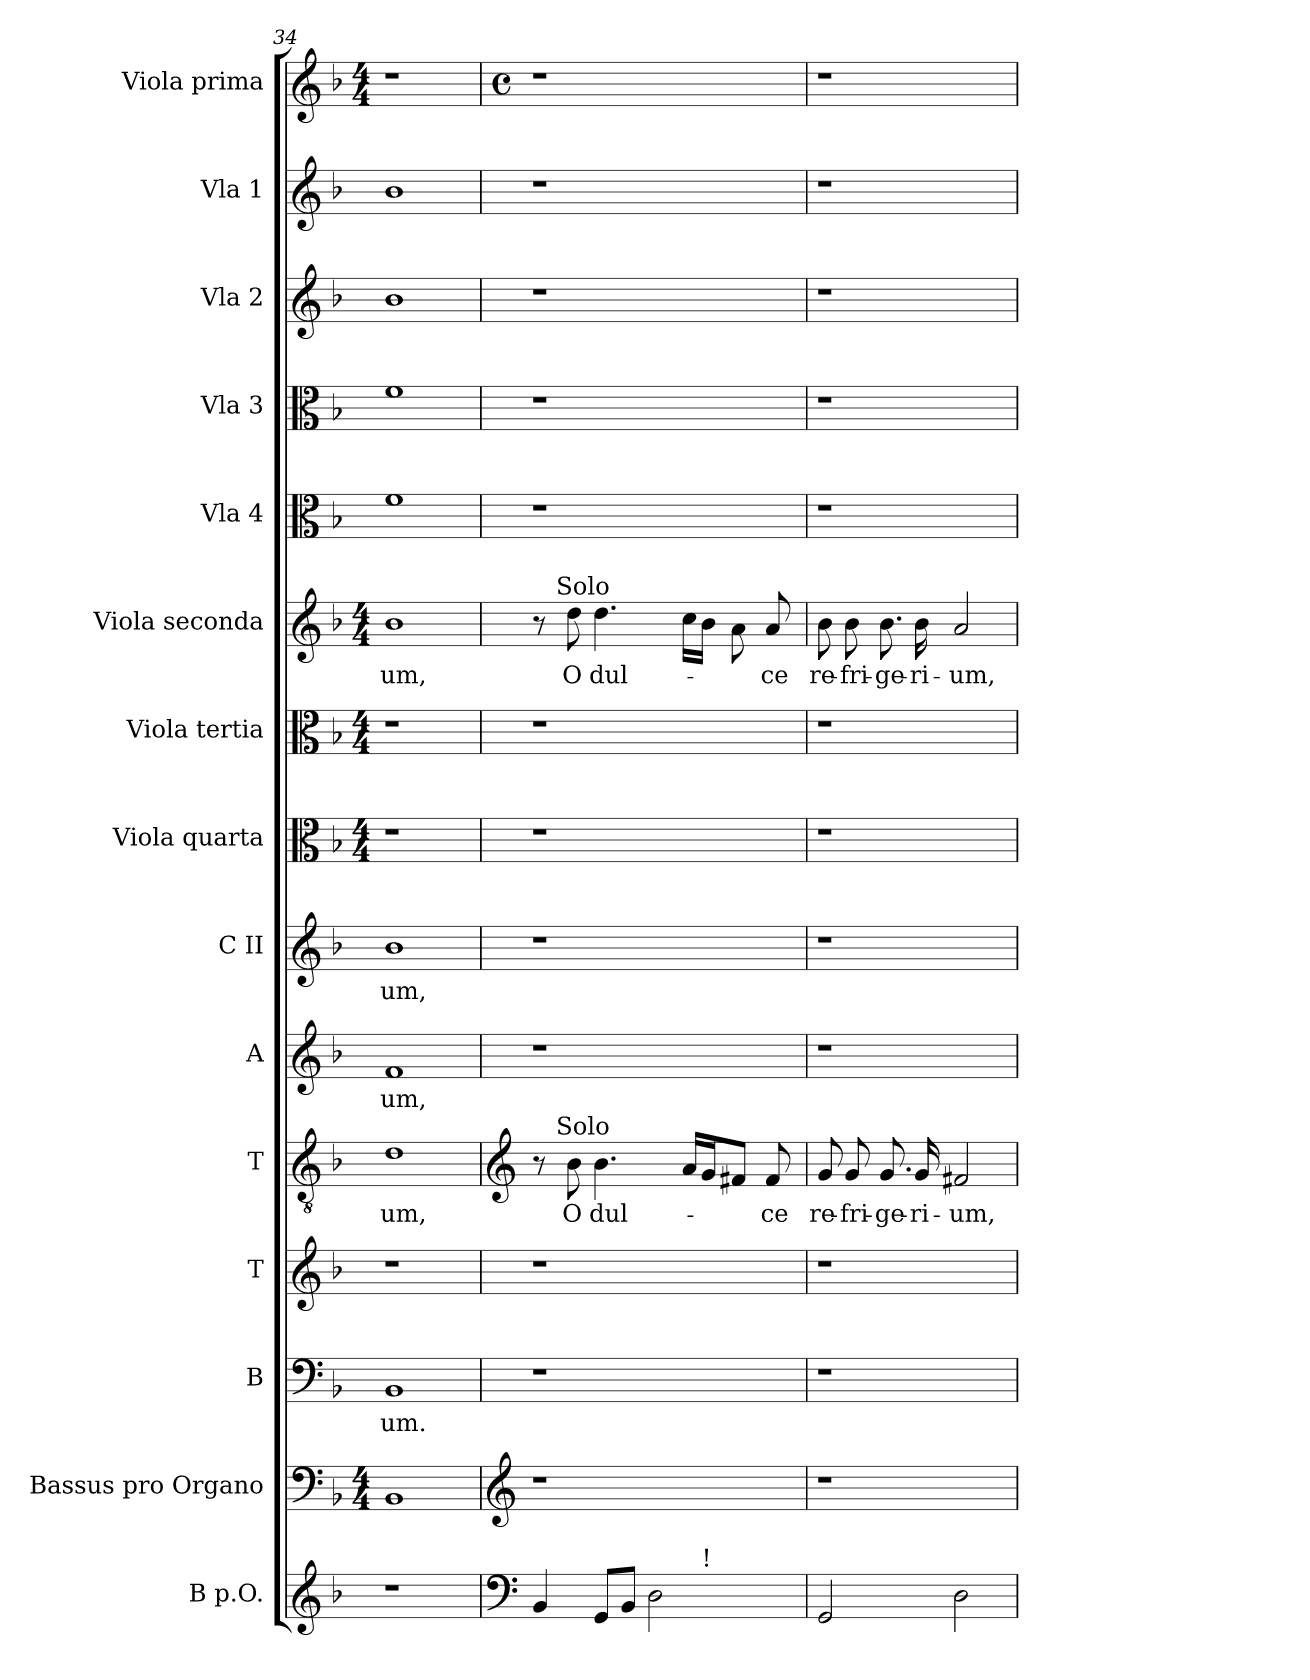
**kern	**kern	**kern	**text	**kern	**kern	**text	**kern	**text	**kern	**text	**kern	**kern	**kern	**text	**kern	**kern	**kern	**kern	**kern
*part15	*part14	*part13	*part13	*part12	*part11	*part11	*part10	*part10	*part9	*part9	*part8	*part7	*part6	*part6	*part5	*part4	*part3	*part2	*part1
*staff15	*staff14	*staff13	*staff13	*staff12	*staff11	*staff11	*staff10	*staff10	*staff9	*staff9	*staff8	*staff7	*staff6	*staff6	*staff5	*staff4	*staff3	*staff2	*staff1
*I"B p.O.	*I"Bassus pro Organo	*I"B	*	*I"T	*I"T	*	*I"A	*	*I"C II	*	*I"Viola quarta	*I"Viola tertia	*I"Viola seconda	*	*I"Vla 4	*I"Vla 3	*I"Vla 2	*I"Vla 1	*I"Viola prima
*I'B p.O.	*I'B p.O.	*I'B	*	*I'T	*I'T	*	*I'A	*	*I'C II	*	*I'Vla 4	*I'Vla 3	*I'Vla 2	*	*I'Vla 4	*I'Vla 3	*I'Vla 2	*I'Vla 1	*I'Vla 1
*clefG2	*clefF4	*clefF4	*	*clefG2	*clefGv2	*	*clefG2	*	*clefG2	*	*clefC3	*clefC3	*clefG2	*	*clefC3	*clefC3	*clefG2	*clefG2	*clefG2
*k[b-]	*k[b-]	*k[b-]	*	*k[b-]	*k[b-]	*	*k[b-]	*	*k[b-]	*	*k[b-]	*k[b-]	*k[b-]	*	*k[b-]	*k[b-]	*k[b-]	*k[b-]	*k[b-]
*F:	*F:	*F:	*	*F:	*F:	*	*F:	*	*F:	*	*F:	*F:	*F:	*	*F:	*F:	*F:	*F:	*F:
*	*M4/4	*	*	*	*	*	*	*	*	*	*M4/4	*M4/4	*M4/4	*	*	*	*	*	*M4/4
=34	=34	=34	=34	=34	=34	=34	=34	=34	=34	=34	=34	=34	=34	=34	=34	=34	=34	=34	=34
!	!	!	!LO:LY:b	!	!	!LO:LY:b	!	!LO:LY:b	!	!LO:LY:b	!	!	!	!LO:LY:b	!	!	!	!	!
1r	1BB-	1BB-	-um.	1r	1d	-um,	1f	-um,	1b-	-um,	1r	1r	1b-	-um,	1f	1f	1b-	1b-	1r
!!LO:PB:g=z
=35	=35	=35	=35	=35	=35	=35	=35	=35	=35	=35	=35	=35	=35	=35	=35	=35	=35	=35	=35
*clefF4	*clefG2	*	*	*	*clefG2	*	*	*	*	*	*	*	*	*	*	*	*	*	*
*	*	*	*	*	*	*	*	*	*	*	*	*	*	*	*	*	*	*	*M4/4
*	*	*	*	*	*	*	*	*	*	*	*	*	*	*	*	*	*	*	*met(c)
!LO:TX:b:t=Tobias Haak 2024	!	!	!	!	!	!	!	!	!	!	!	!	!	!	!	!	!	!	!
*^	*	*	*	*	*^	*	*	*	*	*	*	*	*^	*	*	*	*	*	*
4BB-/	2ryy	1r	1r	.	1r	8r	16.ryy	.	1r	.	1r	.	1r	1r	8r	16.ryy	.	1r	1r	1r	1r	1r
!	!	!	!	!	!	!	!	!	!	!	!	!	!	!	!	!LO:TX:a:t=Solo	!	!	!	!	!	!
!	!	!	!	!	!	!	!LO:TX:a:t=Solo	!	!	!	!	!	!	!	!	!	!	!	!	!	!	!
.	.	.	.	.	.	.	2ryy	.	.	.	.	.	.	.	.	2ryy	.	.	.	.	.	.
!	!	!	!	!	!	!	!	!LO:LY:b	!	!	!	!	!	!	!	!	!LO:LY:b	!	!	!	!	!
.	.	.	.	.	.	8b-\	.	O	.	.	.	.	.	.	8dd\	.	O	.	.	.	.	.
!	!	!	!	!	!	!	!	!LO:LY:b	!	!	!	!	!	!	!	!	!LO:LY:b	!	!	!	!	!
8GG/L	.	.	.	.	.	4.b-\	.	dul-	.	.	.	.	.	.	4.dd\	.	dul-	.	.	.	.	.
8BB-/J	.	.	.	.	.	.	.	.	.	.	.	.	.	.	.	.	.	.	.	.	.	.
2D\	8.ryy	.	.	.	.	.	.	.	.	.	.	.	.	.	.	.	.	.	.	.	.	.
.	.	.	.	.	.	.	4ryy	.	.	.	.	.	.	.	.	4ryy	.	.	.	.	.	.
.	.	.	.	.	.	16a/LL	.	.	.	.	.	.	.	.	16cc\LL	.	.	.	.	.	.	.
!	!LO:TX:a:t=!	!	!	!	!	!	!	!	!	!	!	!	!	!	!	!	!	!	!	!	!	!
.	4ryy	.	.	.	.	16g/J	.	.	.	.	.	.	.	.	16b-\JJ	.	.	.	.	.	.	.
.	.	.	.	.	.	8f#X/J	.	.	.	.	.	.	.	.	8a\	.	.	.	.	.	.	.
.	.	.	.	.	.	.	8ryy	.	.	.	.	.	.	.	.	8ryy	.	.	.	.	.	.
!	!	!	!	!	!	!	!	!LO:LY:b	!	!	!	!	!	!	!	!	!LO:LY:b	!	!	!	!	!
.	.	.	.	.	.	8f#/	.	-ce	.	.	.	.	.	.	8a/	.	-ce	.	.	.	.	.
.	16ryy	.	.	.	.	.	.	.	.	.	.	.	.	.	.	.	.	.	.	.	.	.
.	.	.	.	.	.	.	32ryy	.	.	.	.	.	.	.	.	32ryy	.	.	.	.	.	.
=36	=36	=36	=36	=36	=36	=36	=36	=36	=36	=36	=36	=36	=36	=36	=36	=36	=36	=36	=36	=36	=36	=36
!	!	!	!	!	!	!	!	!LO:LY:b	!	!	!	!	!	!	!	!	!LO:LY:b	!	!	!	!	!
*v	*v	*	*	*	*	*v	*v	*	*	*	*	*	*	*	*v	*v	*	*	*	*	*	*
2GG/	1r	1r	.	1r	8g/	re-	1r	.	1r	.	1r	1r	8b-\	re-	1r	1r	1r	1r	1r
!	!	!	!	!	!	!LO:LY:b	!	!	!	!	!	!	!	!LO:LY:b	!	!	!	!	!
.	.	.	.	.	8g/	-fri-	.	.	.	.	.	.	8b-\	-fri-	.	.	.	.	.
!	!	!	!	!	!	!LO:LY:b	!	!	!	!	!	!	!	!LO:LY:b	!	!	!	!	!
.	.	.	.	.	8.g/	-ge-	.	.	.	.	.	.	8.b-\	-ge-	.	.	.	.	.
!	!	!	!	!	!	!LO:LY:b	!	!	!	!	!	!	!	!LO:LY:b	!	!	!	!	!
.	.	.	.	.	16g/	-ri-	.	.	.	.	.	.	16b-\	-ri-	.	.	.	.	.
!	!	!	!	!	!	!LO:LY:b	!	!	!	!	!	!	!	!LO:LY:b	!	!	!	!	!
2D\	.	.	.	.	2f#X/	-um,	.	.	.	.	.	.	2a/	-um,	.	.	.	.	.
=	=	=	=	=	=	=	=	=	=	=	=	=	=	=	=	=	=	=	=
*-	*-	*-	*-	*-	*-	*-	*-	*-	*-	*-	*-	*-	*-	*-	*-	*-	*-	*-	*-
